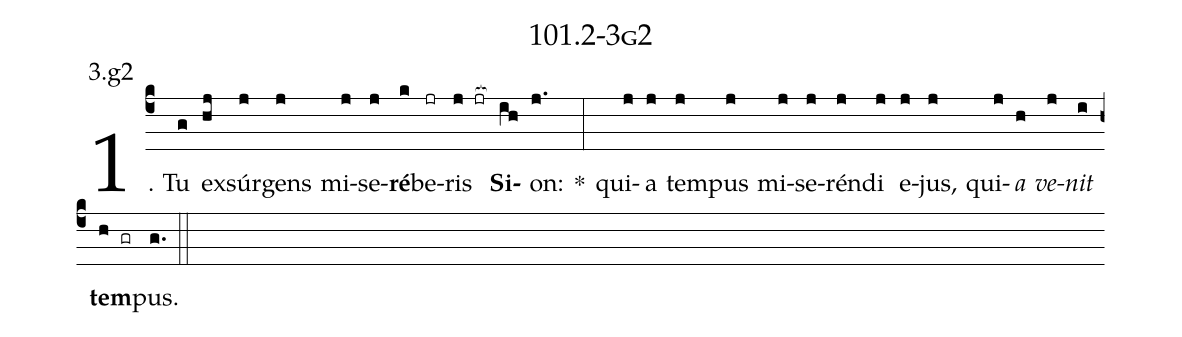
name: 101.2-3g2;
annotation: 3.g2;
%%
(c4)1. Tu(g) ex(hj)súr(j)gens(j) mi(j)se(j)<b>ré</b>(k)be(jr)ris(j jr[ocb:1{]) <b>Si</b>(ih[ocb:0}])on:(j.) *(:) qui(j)a(j) tem(j)pus(j) mi(j)se(j)rén(j)di(j) e(j)jus,(j) qui(j)<i>a</i>(h) <i>ve</i>(j)<i>nit</i>(i) <b>tem</b>(h gr)pus.(g.) (::)


%E(j) u(h) o(j) u(i) a(h) e.(g.) (::)
